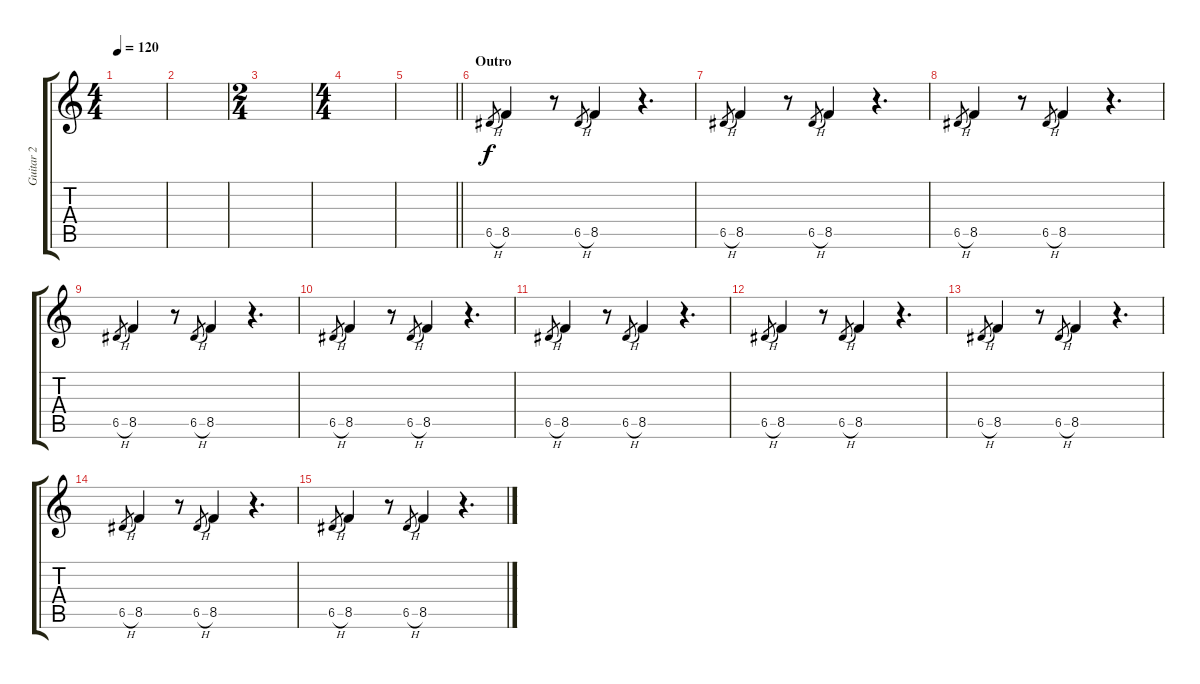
\track ("Guitar 2" "Guitar 2") {instrument electricguitarclean}
\staff {score tabs}
\tuning (E4 B3 G3 D3 A2 E2) {hide}
\ts (4 4)
\tempo 120
\clef g2
\ks c
|
|
\ts (2 4)
|
\ts (4 4)
|
\barLineRight lightlight
|
\section ("" "Outro")
6.5{h}.8{gr} 8.5.4 r.8 6.5{h}.8{gr} 8.5.4 r.4{d} |
6.5{h}.8{gr} 8.5.4 r.8 6.5{h}.8{gr} 8.5.4 r.4{d} |
6.5{h}.8{gr} 8.5.4 r.8 6.5{h}.8{gr} 8.5.4 r.4{d} |
6.5{h}.8{gr} 8.5.4 r.8 6.5{h}.8{gr} 8.5.4 r.4{d} |
6.5{h}.8{gr} 8.5.4 r.8 6.5{h}.8{gr} 8.5.4 r.4{d} |
6.5{h}.8{gr} 8.5.4 r.8 6.5{h}.8{gr} 8.5.4 r.4{d} |
6.5{h}.8{gr} 8.5.4 r.8 6.5{h}.8{gr} 8.5.4 r.4{d} |
6.5{h}.8{gr} 8.5.4 r.8 6.5{h}.8{gr} 8.5.4 r.4{d} |
6.5{h}.8{gr} 8.5.4 r.8 6.5{h}.8{gr} 8.5.4 r.4{d} |
6.5{h}.8{gr} 8.5.4 r.8 6.5{h}.8{gr} 8.5.4 r.4{d}
